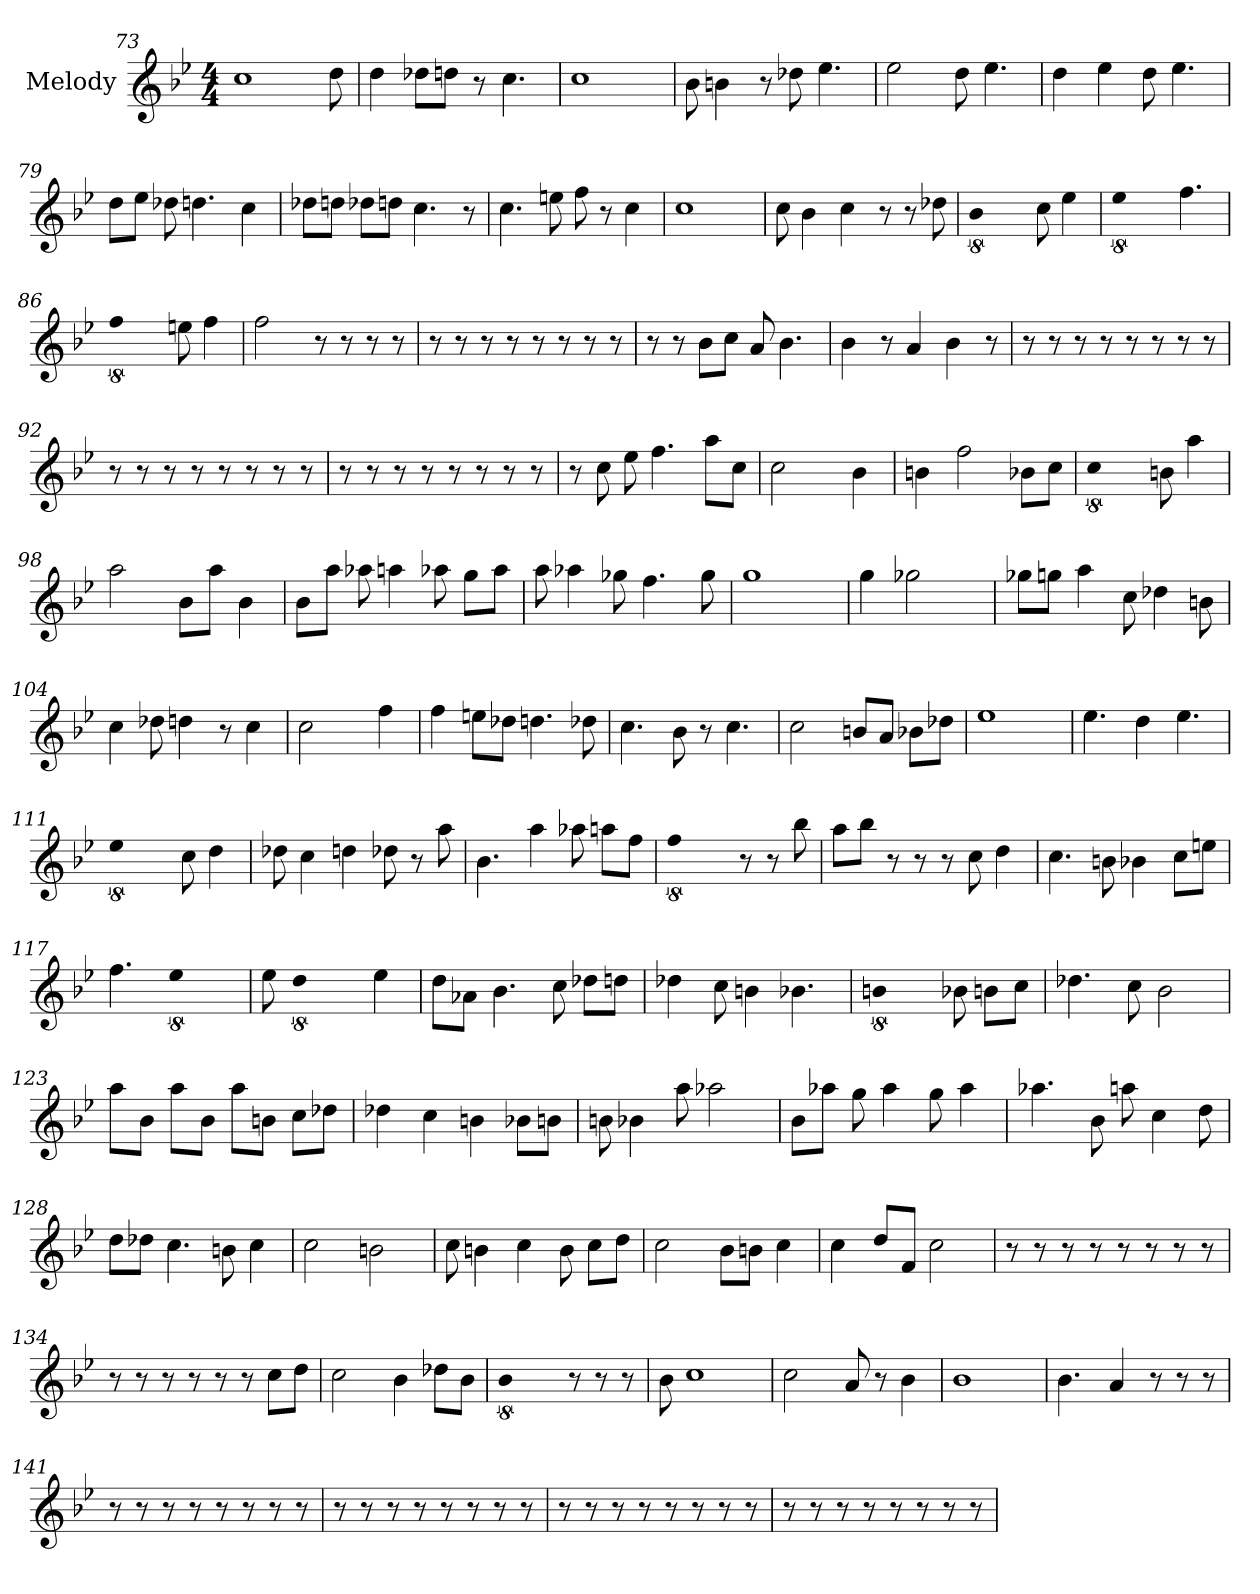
**kern
*part1
*staff1
*I"Melody
*clefG2
*k[b-e-]
*B-:
*M4/4
=73
!LO:N:vis=1
2..cc
8dd
=74
4dd
8dd-\L
8dd\J
8r
4.cc
=75
1cc
=76
8b-
4b
8r
8dd-
4.ee-
=77
2ee-
8dd
4.ee-
=78
4dd
4ee-
8dd
4.ee-
=79
8dd\L
8ee-\J
8dd-
4.dd
4cc
=80
8dd-\L
8dd\J
8dd-\L
8dd\J
4.cc
8r
=81
4.cc
8ee
8ff
8r
4cc
=82
1cc
=83
8cc
4b-
4cc
8r
8r
8dd-
=84
!LO:N:vis=2
8%5b-
8cc
4ee-
=85
!LO:N:vis=2
8%5ee-
4.ff
=86
!LO:N:vis=2
8%5ff
8ee
4ff
=87
2ff
8r
8r
8r
8r
=88
8r
8r
8r
8r
8r
8r
8r
8r
=89
8r
8r
8b-\L
8cc\J
8a
4.b-
=90
4b-
8r
4a
4b-
8r
=91
8r
8r
8r
8r
8r
8r
8r
8r
=92
8r
8r
8r
8r
8r
8r
8r
8r
=93
8r
8r
8r
8r
8r
8r
8r
8r
=94
8r
8cc
8ee-
4.ff
8aa\L
8cc\J
=95
!LO:N:vis=2
2.cc
4b-
=96
4b
2ff
8b-\L
8cc\J
=97
!LO:N:vis=2
8%5cc
8b
4aa
=98
2aa
8b-\L
8aa\J
4b-
=99
8b-\L
8aa\J
8aa-
4aa
8aa-
8gg\L
8aa-\J
=100
8aa
4aa-
8gg-
4.ff
8gg-
=101
1gg
=102
4gg
!LO:N:vis=2
2.gg-
=103
8gg-\L
8gg\J
4aa
8cc
4dd-
8b
=104
4cc
8dd-
4dd
8r
4cc
=105
!LO:N:vis=2
2.cc
4ff
=106
4ff
8ee\L
8dd-\J
4.dd
8dd-
=107
4.cc
8b-
8r
4.cc
=108
2cc
8b/L
8a/J
8b-\L
8dd-\J
=109
1ee-
=110
4.ee-
4dd
4.ee-
=111
!LO:N:vis=2
8%5ee-
8cc
4dd
=112
8dd-
4cc
4dd
8dd-
8r
8aa
=113
4.b-
4aa
8aa-
8aa\L
8ff\J
=114
!LO:N:vis=2
8%5ff
8r
8r
8bb-
=115
8aa\L
8bb-\J
8r
8r
8r
8cc
4dd
=116
4.cc
8b
4b-
8cc\L
8ee\J
=117
4.ff
!LO:N:vis=2
8%5ee-
=118
8ee-
!LO:N:vis=2
8%5dd
4ee-
=119
8dd\L
8a-\J
4.b-
8cc
8dd-\L
8dd\J
=120
4dd-
8cc
4b
4.b-
=121
!LO:N:vis=2
8%5b
8b-
8b\L
8cc\J
=122
4.dd-
8cc
2b-
=123
8aa\L
8b-\J
8aa\L
8b-\J
8aa\L
8b\J
8cc\L
8dd-\J
=124
4dd-
4cc
4b
8b-\L
8b\J
=125
8b
4b-
8aa
2aa-
=126
8b-\L
8aa-\J
8gg
4aa-
8gg
4aa-
=127
4.aa-
8b-
8aa
4cc
8dd
=128
8dd\L
8dd-\J
4.cc
8b
4cc
=129
2cc
2b
=130
8cc
4b
4cc
8b
8cc\L
8dd\J
=131
2cc
8b-\L
8b\J
4cc
=132
4cc
8dd/L
8f/J
2cc
=133
8r
8r
8r
8r
8r
8r
8r
8r
=134
8r
8r
8r
8r
8r
8r
8cc\L
8dd\J
=135
2cc
4b-
8dd-\L
8b-\J
=136
!LO:N:vis=2
8%5b-
8r
8r
8r
=137
8b-
!LO:N:vis=1
2..cc
=138
2cc
8a
8r
4b-
=139
1b-
=140
4.b-
4a
8r
8r
8r
=141
8r
8r
8r
8r
8r
8r
8r
8r
=142
8r
8r
8r
8r
8r
8r
8r
8r
=143
8r
8r
8r
8r
8r
8r
8r
8r
=144
8r
8r
8r
8r
8r
8r
8r
8r
=
*-
